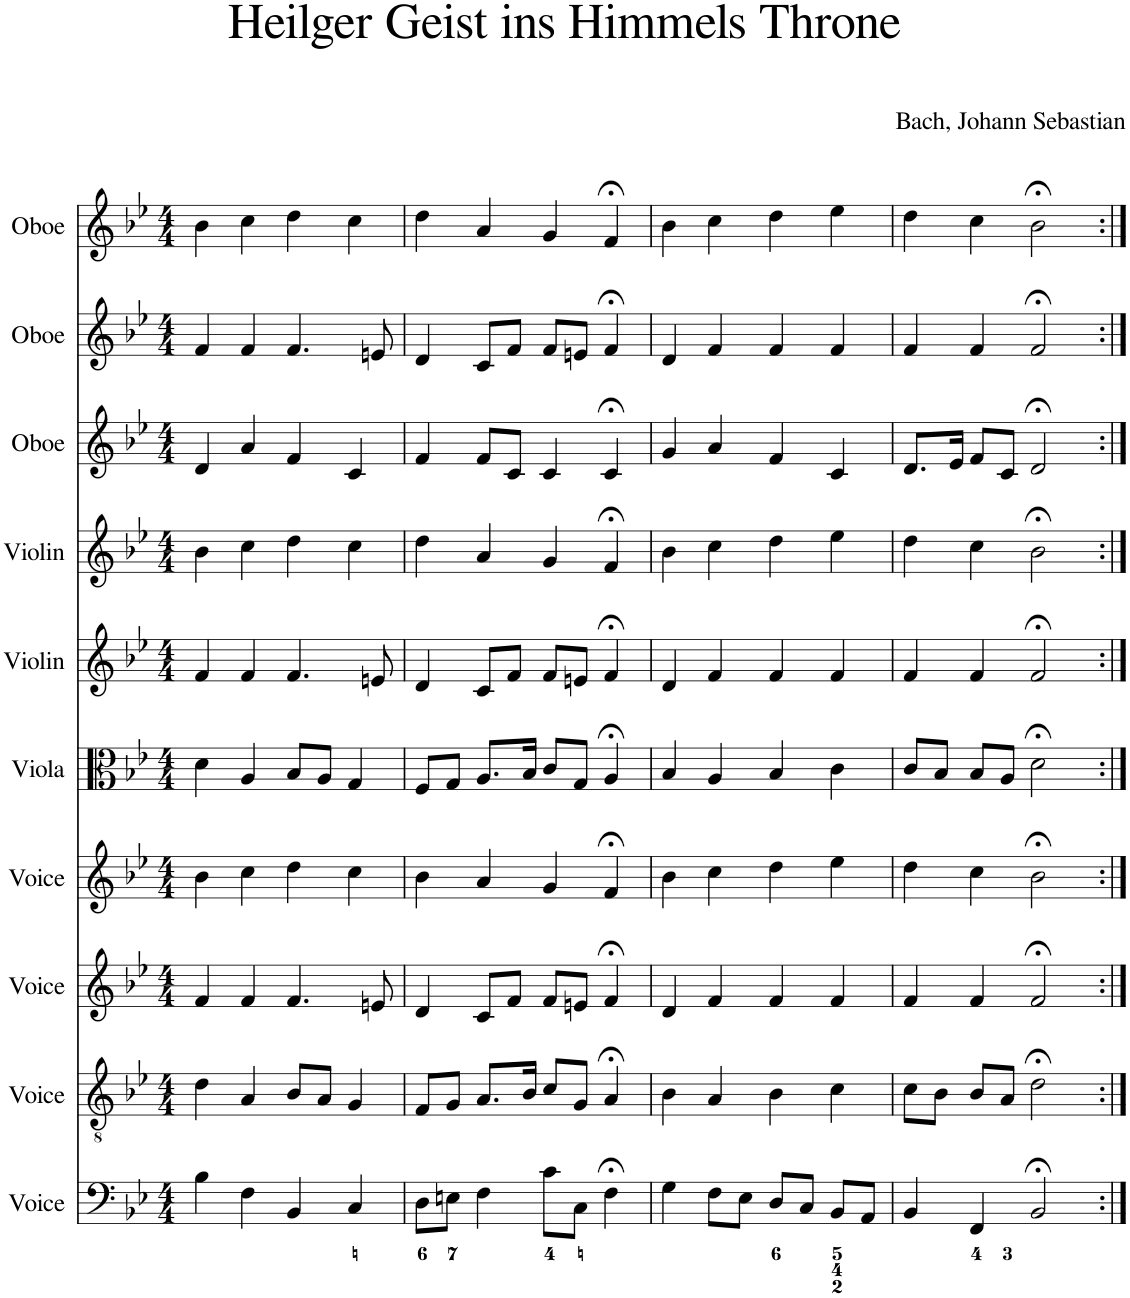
**kern	**kern	**kern	**kern	**kern	**kern	**kern	**kern	**kern	**kern
*part10	*part9	*part8	*part7	*part6	*part5	*part4	*part3	*part2	*part1
*staff10	*staff9	*staff8	*staff7	*staff6	*staff5	*staff4	*staff3	*staff2	*staff1
*I"Voice	*I"Voice	*I"Voice	*I"Voice	*I"Viola	*I"Violin	*I"Violin	*I"Oboe	*I"Oboe	*I"Oboe
*I'V	*I'V	*I'V	*I'V	*I'Vla.	*I'Vln.	*I'Vln.	*I'Ob.	*I'Ob.	*I'Ob.
*clefF4	*clefGv2	*clefG2	*clefG2	*clefC3	*clefG2	*clefG2	*clefG2	*clefG2	*clefG2
*k[b-e-]	*k[b-e-]	*k[b-e-]	*k[b-e-]	*k[b-e-]	*k[b-e-]	*k[b-e-]	*k[b-e-]	*k[b-e-]	*k[b-e-]
*M4/4	*M4/4	*M4/4	*M4/4	*M4/4	*M4/4	*M4/4	*M4/4	*M4/4	*M4/4
=1	=1	=1	=1	=1	=1	=1	=1	=1	=1
4B-\	4d\	4f/	4b-\	4d\	4f/	4b-\	4d/	4f/	4b-\
4F\	4A/	4f/	4cc\	4A/	4f/	4cc\	4a/	4f/	4cc\
4BB-/	8B-/L	4.f/	4dd\	8B-/L	4.f/	4dd\	4f/	4.f/	4dd\
.	8A/J	.	.	8A/J	.	.	.	.	.
4C/	4G/	.	4cc\	4G/	.	4cc\	4c/	.	4cc\
.	.	8en/	.	.	8en/	.	.	8en/	.
=2	=2	=2	=2	=2	=2	=2	=2	=2	=2
8D\L	8F/L	4d/	4b-\	8F/L	4d/	4dd\	4f/	4d/	4dd\
8En\J	8G/J	.	.	8G/J	.	.	.	.	.
4F\	8.A/L	8c/L	4a/	8.A/L	8c/L	4a/	8f/L	8c/L	4a/
.	.	8f/J	.	.	8f/J	.	8c/J	8f/J	.
.	16B-/Jk	.	.	16B-/Jk	.	.	.	.	.
8c\L	8c/L	8f/L	4g/	8c/L	8f/L	4g/	4c/	8f/L	4g/
8C\J	8G/J	8en/J	.	8G/J	8en/J	.	.	8en/J	.
4F;<\	4A;</	4f;</	4f;</	4A;</	4f;</	4f;</	4c;</	4f;</	4f;</
=3	=3	=3	=3	=3	=3	=3	=3	=3	=3
4G\	4B-\	4d/	4b-\	4B-/	4d/	4b-\	4g/	4d/	4b-\
8F\L	4A/	4f/	4cc\	4A/	4f/	4cc\	4a/	4f/	4cc\
8E-\J	.	.	.	.	.	.	.	.	.
8D/L	4B-\	4f/	4dd\	4B-/	4f/	4dd\	4f/	4f/	4dd\
8C/J	.	.	.	.	.	.	.	.	.
8BB-/L	4c\	4f/	4ee-\	4c\	4f/	4ee-\	4c/	4f/	4ee-\
8AA/J	.	.	.	.	.	.	.	.	.
=4	=4	=4	=4	=4	=4	=4	=4	=4	=4
4BB-/	8c\L	4f/	4dd\	8c/L	4f/	4dd\	8.d/L	4f/	4dd\
.	8B-\J	.	.	8B-/J	.	.	.	.	.
.	.	.	.	.	.	.	16e-/Jk	.	.
4FF/	8B-/L	4f/	4cc\	8B-/L	4f/	4cc\	8f/L	4f/	4cc\
.	8A/J	.	.	8A/J	.	.	8c/J	.	.
2BB-;</	2d;<\	2f;</	2b-;<\	2d;<\	2f;</	2b-;<\	2d;</	2f;</	2b-;<\
=:|!	=:|!	=:|!	=:|!	=:|!	=:|!	=:|!	=:|!	=:|!	=:|!
*-	*-	*-	*-	*-	*-	*-	*-	*-	*-
